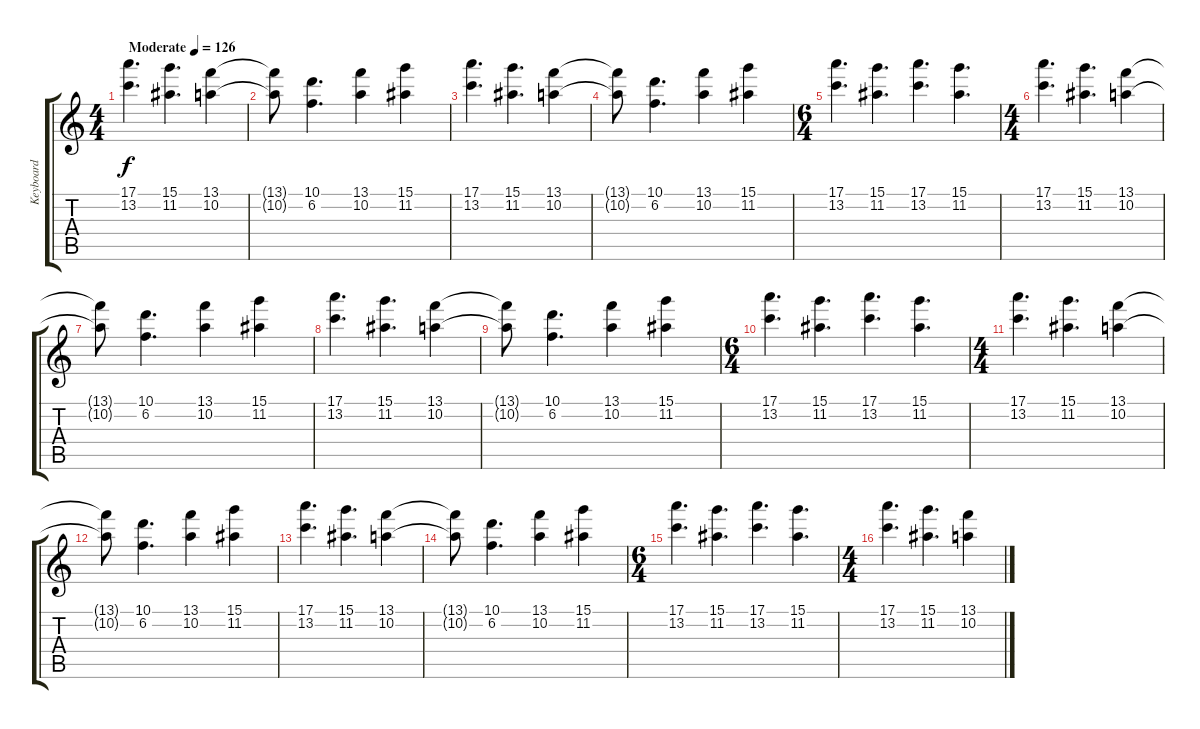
\track ("Keyboard" "Keyboard") {instrument acousticguitarsteel}
\staff {score tabs}
\tuning (E4 B3 G3 D3 A2 E2) {hide}
\ts (4 4)
\tempo (126 "Moderate")
\clef g2
\ks c
(17.1 13.2).4{d dy f instrument acousticguitarsteel} (15.1 11.2).4{d} (13.1 10.2).4 |
(13.1{t} 10.2{t}).8 (10.1 6.2).4{d} (13.1 10.2).4 (15.1 11.2).4 |
(17.1 13.2).4{d} (15.1 11.2).4{d} (13.1 10.2).4 |
(13.1{t} 10.2{t}).8 (10.1 6.2).4{d} (13.1 10.2).4 (15.1 11.2).4 |
\ts (6 4)
(17.1 13.2).4{d} (15.1 11.2).4{d} (17.1 13.2).4{d} (15.1 11.2).4{d} |
\ts (4 4)
(17.1 13.2).4{d} (15.1 11.2).4{d} (13.1 10.2).4 |
(13.1{t} 10.2{t}).8 (10.1 6.2).4{d} (13.1 10.2).4 (15.1 11.2).4 |
(17.1 13.2).4{d} (15.1 11.2).4{d} (13.1 10.2).4 |
(13.1{t} 10.2{t}).8 (10.1 6.2).4{d} (13.1 10.2).4 (15.1 11.2).4 |
\ts (6 4)
(17.1 13.2).4{d} (15.1 11.2).4{d} (17.1 13.2).4{d} (15.1 11.2).4{d} |
\ts (4 4)
(17.1 13.2).4{d} (15.1 11.2).4{d} (13.1 10.2).4 |
(13.1{t} 10.2{t}).8 (10.1 6.2).4{d} (13.1 10.2).4 (15.1 11.2).4 |
(17.1 13.2).4{d} (15.1 11.2).4{d} (13.1 10.2).4 |
(13.1{t} 10.2{t}).8 (10.1 6.2).4{d} (13.1 10.2).4 (15.1 11.2).4 |
\ts (6 4)
(17.1 13.2).4{d} (15.1 11.2).4{d} (17.1 13.2).4{d} (15.1 11.2).4{d} |
\ts (4 4)
(17.1 13.2).4{d} (15.1 11.2).4{d} (13.1 10.2).4
